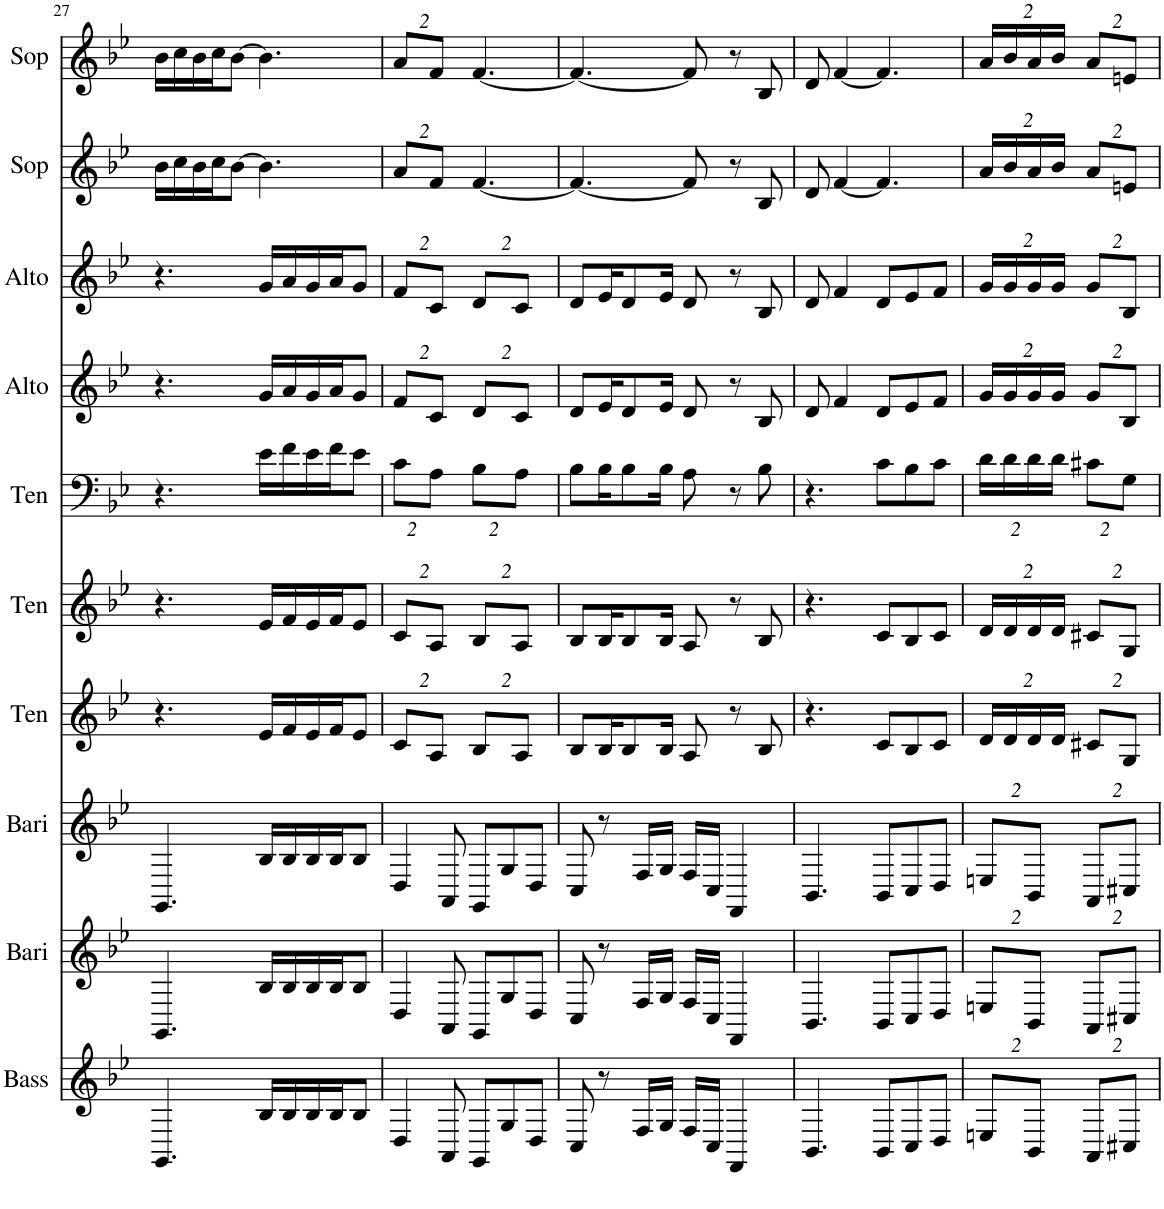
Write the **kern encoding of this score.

**kern	**kern	**kern	**kern	**kern	**kern	**kern	**kern	**kern	**kern
*part10	*part9	*part8	*part7	*part6	*part5	*part4	*part3	*part2	*part1
*staff10	*staff9	*staff8	*staff7	*staff6	*staff5	*staff4	*staff3	*staff2	*staff1
*I"Bass	*I"Baritone	*I"Baritone	*I"Tenor	*I"Tenor	*I"Tenor	*I"Alto	*I"Alto	*I"Soprano	*I"Soprano
*I'Bass	*I'Bari	*I'Bari	*I'Ten	*I'Ten	*I'Ten	*I'Alto	*I'Alto	*I'Sop	*I'Sop
!!LO:PB:g=z
*clefG2	*clefG2	*clefG2	*clefG2	*clefG2	*clefF4	*clefG2	*clefG2	*clefG2	*clefG2
*k[b-e-]	*k[b-e-]	*k[b-e-]	*k[b-e-]	*k[b-e-]	*k[b-e-]	*k[b-e-]	*k[b-e-]	*k[b-e-]	*k[b-e-]
*M6/8	*M6/8	*M6/8	*M6/8	*M6/8	*M6/8	*M6/8	*M6/8	*M6/8	*M6/8
=27	=27	=27	=27	=27	=27	=27	=27	=27	=27
4.GG/	4.GG/	4.GG/	4.r	4.r	4.r	4.r	4.r	16b-\LL	16b-\LL
.	.	.	.	.	.	.	.	16cc\	16cc\
.	.	.	.	.	.	.	.	16b-\	16b-\
.	.	.	.	.	.	.	.	16cc\J	16cc\J
.	.	.	.	.	.	.	.	[8b-\J	[8b-\J
16B-/LL	16B-/LL	16B-/LL	16e-/LL	16e-/LL	16e-\LL	16g/LL	16g/LL	4.b-\]	4.b-\]
16B-/	16B-/	16B-/	16f/	16f/	16f\	16a/	16a/	.	.
16B-/	16B-/	16B-/	16e-/	16e-/	16e-\	16g/	16g/	.	.
16B-/J	16B-/J	16B-/J	16f/J	16f/J	16f\J	16a/J	16a/J	.	.
8B-/J	8B-/J	8B-/J	8e-/J	8e-/J	8e-\J	8g/J	8g/J	.	.
=28	=28	=28	=28	=28	=28	=28	=28	=28	=28
*	*	*	*Xbrackettup	*Xbrackettup	*Xbrackettup	*Xbrackettup	*Xbrackettup	*Xbrackettup	*Xbrackettup
4D/	4D/	4D/	16%3c/L	16%3c/L	16%3c\L	16%3f/L	16%3f/L	16%3a/L	16%3a/L
.	.	.	16%3A/J	16%3A/J	16%3A\J	16%3c/J	16%3c/J	16%3f/J	16%3f/J
8AA/	8AA/	8AA/	.	.	.	.	.	.	.
8GG/L	8GG/L	8GG/L	16%3B-/L	16%3B-/L	16%3B-\L	16%3d/L	16%3d/L	[4.f/	[4.f/
8G/	8G/	8G/	.	.	.	.	.	.	.
.	.	.	16%3A/J	16%3A/J	16%3A\J	16%3c/J	16%3c/J	.	.
8D/J	8D/J	8D/J	.	.	.	.	.	.	.
=29	=29	=29	=29	=29	=29	=29	=29	=29	=29
8C/	8C/	8C/	8B-/L	8B-/L	8B-\L	8d/L	8d/L	4.f/_	4.f/_
8r	8r	8r	16B-/K	16B-/K	16B-\K	16e-/K	16e-/K	.	.
.	.	.	8B-/	8B-/	8B-\	8d/	8d/	.	.
16F/LL	16F/LL	16F/LL	.	.	.	.	.	.	.
16G/JJ	16G/JJ	16G/JJ	16B-/Jk	16B-/Jk	16B-\Jk	16e-/Jk	16e-/Jk	.	.
16F/LL	16F/LL	16F/LL	8A/	8A/	8A\	8d/	8d/	8f/]	8f/]
16C/JJ	16C/JJ	16C/JJ	.	.	.	.	.	.	.
4FF/	4FF/	4FF/	8r	8r	8r	8r	8r	8r	8r
.	.	.	8B-/	8B-/	8B-\	8B-/	8B-/	8B-/	8B-/
=30	=30	=30	=30	=30	=30	=30	=30	=30	=30
4.BB-/	4.BB-/	4.BB-/	4.r	4.r	4.r	8d/	8d/	8d/	8d/
.	.	.	.	.	.	4f/	4f/	[4f/	[4f/
8BB-/L	8BB-/L	8BB-/L	8c/L	8c/L	8c\L	8d/L	8d/L	4.f/]	4.f/]
8C/	8C/	8C/	8B-/	8B-/	8B-\	8e-/	8e-/	.	.
8D/J	8D/J	8D/J	8c/J	8c/J	8c\J	8f/J	8f/J	.	.
=31	=31	=31	=31	=31	=31	=31	=31	=31	=31
*Xbrackettup	*Xbrackettup	*Xbrackettup	*	*	*	*	*	*	*
16%3En/L	16%3En/L	16%3En/L	32%3d/LL	32%3d/LL	32%3d\LL	32%3g/LL	32%3g/LL	32%3a/LL	32%3a/LL
.	.	.	32%3d/	32%3d/	32%3d\	32%3g/	32%3g/	32%3b-/	32%3b-/
16%3BB-/J	16%3BB-/J	16%3BB-/J	32%3d/	32%3d/	32%3d\	32%3g/	32%3g/	32%3a/	32%3a/
.	.	.	32%3d/JJ	32%3d/JJ	32%3d\JJ	32%3g/JJ	32%3g/JJ	32%3b-/JJ	32%3b-/JJ
16%3AA/L	16%3AA/L	16%3AA/L	16%3c#X/L	16%3c#X/L	16%3c#X\L	16%3g/L	16%3g/L	16%3a/L	16%3a/L
16%3C#X/J	16%3C#X/J	16%3C#X/J	16%3G/J	16%3G/J	16%3G\J	16%3B-/J	16%3B-/J	16%3en/J	16%3en/J
=	=	=	=	=	=	=	=	=	=
*-	*-	*-	*-	*-	*-	*-	*-	*-	*-
